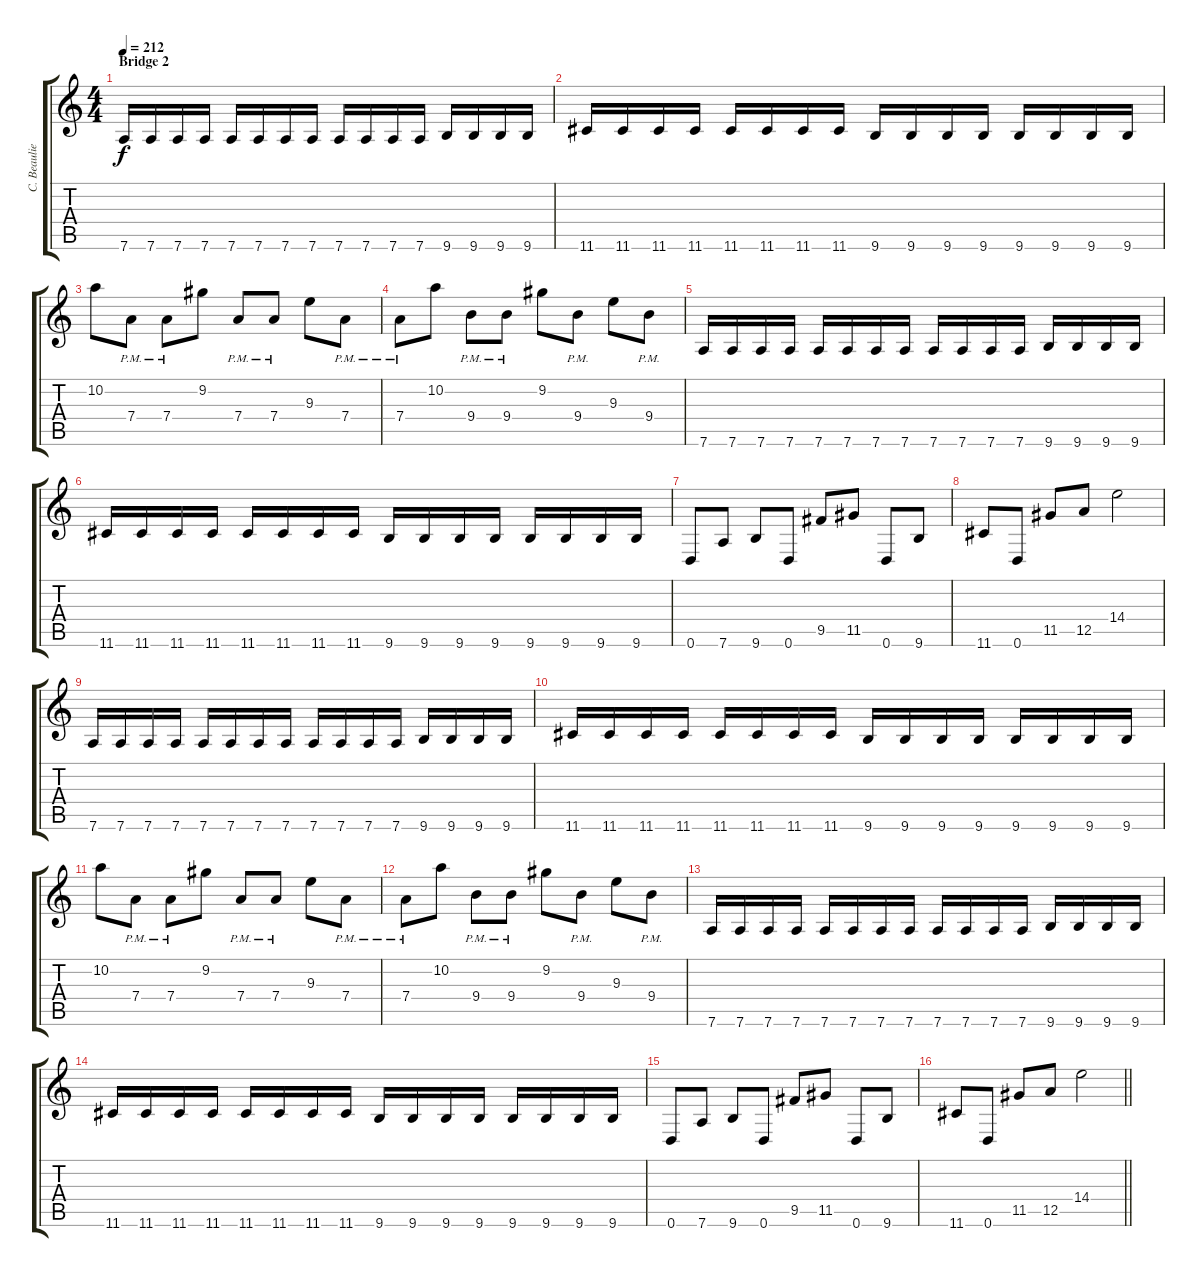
\track ("C. Beaulieu" "C. Beaulie") {instrument distortionguitar}
\staff {score tabs}
\tuning (E4 B3 G3 D3 A2 D2) {hide}
\ts (4 4)
\section ("" "Bridge 2")
\tempo 212
\clef g2
\ks c
7.6.16{dy f} 7.6.16 7.6.16 7.6.16 7.6.16 7.6.16 7.6.16 7.6.16 7.6.16 7.6.16 7.6.16 7.6.16 9.6.16 9.6.16 9.6.16 9.6.16 |
11.6.16 11.6.16 11.6.16 11.6.16 11.6.16 11.6.16 11.6.16 11.6.16 9.6.16 9.6.16 9.6.16 9.6.16 9.6.16 9.6.16 9.6.16 9.6.16 |
10.2.8 7.4{pm}.8 7.4{pm}.8 9.2.8 7.4{pm}.8 7.4{pm}.8 9.3.8 7.4{pm}.8 |
7.4{pm}.8 10.2.8 9.4{pm}.8 9.4{pm}.8 9.2.8 9.4{pm}.8 9.3.8 9.4{pm}.8 |
7.6.16 7.6.16 7.6.16 7.6.16 7.6.16 7.6.16 7.6.16 7.6.16 7.6.16 7.6.16 7.6.16 7.6.16 9.6.16 9.6.16 9.6.16 9.6.16 |
11.6.16 11.6.16 11.6.16 11.6.16 11.6.16 11.6.16 11.6.16 11.6.16 9.6.16 9.6.16 9.6.16 9.6.16 9.6.16 9.6.16 9.6.16 9.6.16 |
0.6.8 7.6.8 9.6.8 0.6.8 9.5.8 11.5.8 0.6.8 9.6.8 |
11.6.8 0.6.8 11.5.8 12.5.8 14.4.2 |
7.6.16 7.6.16 7.6.16 7.6.16 7.6.16 7.6.16 7.6.16 7.6.16 7.6.16 7.6.16 7.6.16 7.6.16 9.6.16 9.6.16 9.6.16 9.6.16 |
11.6.16 11.6.16 11.6.16 11.6.16 11.6.16 11.6.16 11.6.16 11.6.16 9.6.16 9.6.16 9.6.16 9.6.16 9.6.16 9.6.16 9.6.16 9.6.16 |
10.2.8 7.4{pm}.8 7.4{pm}.8 9.2.8 7.4{pm}.8 7.4{pm}.8 9.3.8 7.4{pm}.8 |
7.4{pm}.8 10.2.8 9.4{pm}.8 9.4{pm}.8 9.2.8 9.4{pm}.8 9.3.8 9.4{pm}.8 |
7.6.16 7.6.16 7.6.16 7.6.16 7.6.16 7.6.16 7.6.16 7.6.16 7.6.16 7.6.16 7.6.16 7.6.16 9.6.16 9.6.16 9.6.16 9.6.16 |
11.6.16 11.6.16 11.6.16 11.6.16 11.6.16 11.6.16 11.6.16 11.6.16 9.6.16 9.6.16 9.6.16 9.6.16 9.6.16 9.6.16 9.6.16 9.6.16 |
0.6.8 7.6.8 9.6.8 0.6.8 9.5.8 11.5.8 0.6.8 9.6.8 |
\barLineRight lightlight
11.6.8 0.6.8 11.5.8 12.5.8 14.4.2
